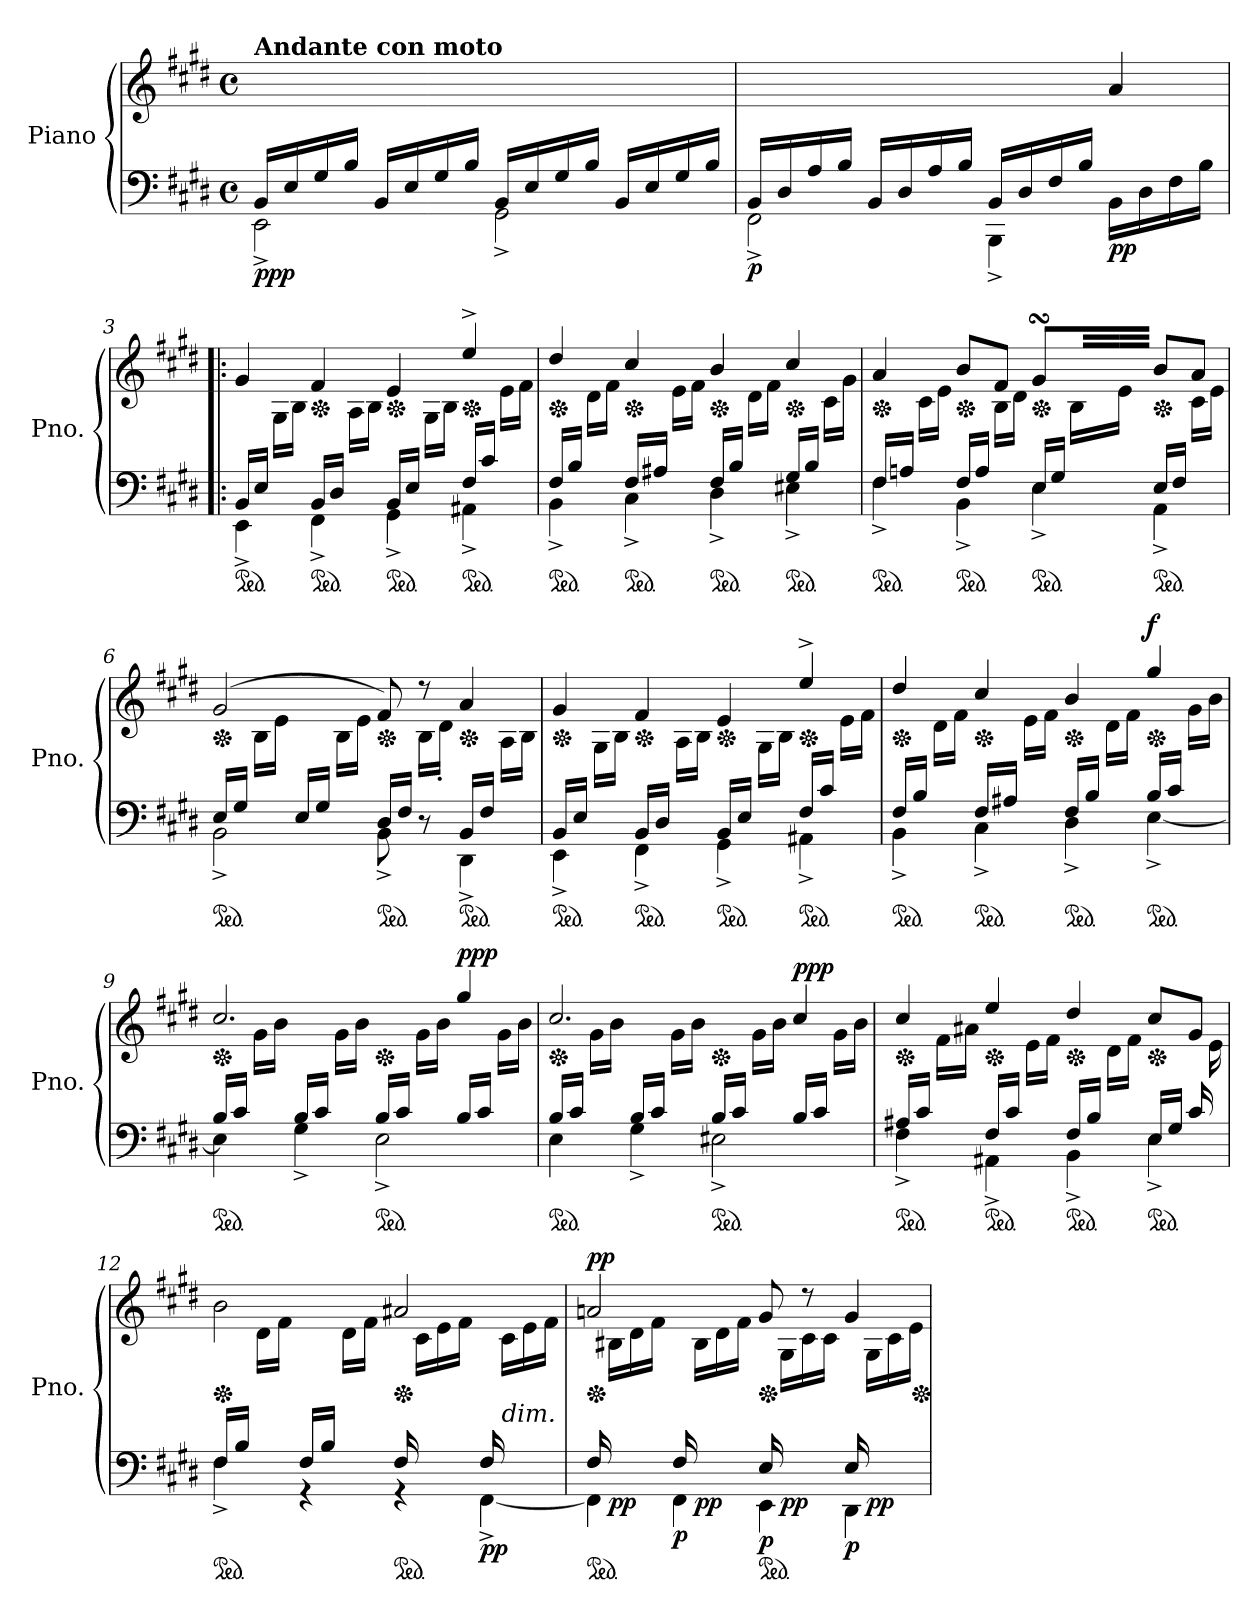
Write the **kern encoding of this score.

**kern	**kern	**dynam
*part1	*part1	*part1
*staff2	*staff1	*staff1/2
*I"Piano	*	*
*I'Pno.	*	*
*clefF4	*clefG2	*
*k[f#c#g#d#]	*k[f#c#g#d#]	*
*M4/4	*M4/4	*
*met(c)	*met(c)	*
=1	=1	=1
*^	*	*
!	!	!LO:TX:a:B:t=Andante con moto	!
!	!	!	!LO:DY:b=2
!	!	!	!LO:DY:n=1:b
16BB/LL	2EE^\	1ryy	pp p
16E/	.	.	.
16G#/	.	.	.
16B/JJ	.	.	.
16BB/LL	.	.	.
16E/	.	.	.
16G#/	.	.	.
16B/JJ	.	.	.
16BB/LL	2GG#^\	.	.
16E/	.	.	.
16G#/	.	.	.
16B/JJ	.	.	.
16BB/LL	.	.	.
16E/	.	.	.
16G#/	.	.	.
16B/JJ	.	.	.
=2	=2	=2	=2
!	!	!	!LO:DY:b=2
16BB/LL	2FF#^\	2ryy	p
16D#/	.	.	.
16A/	.	.	.
16B/JJ	.	.	.
16BB/LL	.	.	.
16D#/	.	.	.
16A/	.	.	.
16B/JJ	.	.	.
*	*	*MM80	*
16BB/LL	4BBB^\	4ryy	.
16D#/	.	.	.
16F#/	.	.	.
16B/JJ	.	.	.
!	!	!	!LO:DY:b=2
4ryy	16BB\LL	4a/	pp
.	16D#\	.	.
.	16F#\	.	.
.	16B\JJ	.	.
!!LO:LB:g=z
=3!|:	=3!|:	=3!|:	=3!|:
*ped	*	*	*
*	*	*MM92	*
*	*	*^	*
16BB/LL	4EE^\	4g#/	8ryy	.
16E/JJ	.	.	.	.
8ryy	.	.	16G#\LL	.
.	.	.	16B\JJ	.
*ped	*	*	*	*
*	*	*Xped	*	*
16BB/LL	4FF#^\	4f#/	8ryy	.
16D#/JJ	.	.	.	.
8ryy	.	.	16A\LL	.
.	.	.	16B\JJ	.
*ped	*	*	*	*
*	*	*Xped	*	*
16BB/LL	4GG#^\	4e/	8ryy	.
16E/JJ	.	.	.	.
8ryy	.	.	16G#\LL	.
.	.	.	16B\JJ	.
*ped	*	*	*	*
*	*	*Xped	*	*
*	*	*MM80	*	*
16F#/LL	4AA#X^\	4ee^/	8ryy	.
16c#/JJ	.	.	.	.
8ryy	.	.	16e\LL	.
.	.	.	16f#\JJ	.
=4	=4	=4	=4	=4
*ped	*	*	*	*
*	*	*Xped	*	*
*	*	*MM92	*	*
16F#/LL	4BB^\	4dd#/	8ryy	.
16B/JJ	.	.	.	.
8ryy	.	.	16d#\LL	.
.	.	.	16f#\JJ	.
*ped	*	*	*	*
*	*	*Xped	*	*
16F#/LL	4C#^\	4cc#/	8ryy	.
16A#X/JJ	.	.	.	.
8ryy	.	.	16e\LL	.
.	.	.	16f#\JJ	.
*ped	*	*	*	*
*	*	*Xped	*	*
16F#/LL	4D#^\	4b/	8ryy	.
16B/JJ	.	.	.	.
8ryy	.	.	16d#\LL	.
.	.	.	16f#\JJ	.
*ped	*	*	*	*
*	*	*Xped	*	*
16G#/LL	4E#X^\	4cc#/	8ryy	.
16B/JJ	.	.	.	.
8ryy	.	.	16c#\LL	.
.	.	.	16g#\JJ	.
=5	=5	=5	=5	=5
*ped	*	*	*	*
*	*	*Xped	*	*
16F#/LL	4F#^\	4a/	8ryy	.
16An/JJ	.	.	.	.
8ryy	.	.	16c#\LL	.
.	.	.	16e\JJ	.
*ped	*	*	*	*
*	*	*Xped	*	*
16F#/LL	4BB^\	8b/L	8ryy	.
16A/JJ	.	.	.	.
8ryy	.	8f#/J	16B\LL	.
.	.	.	16d#\JJ	.
*ped	*	*	*	*
*	*	*Xped	*	*
*	*	*MM80	*	*
16E/LL	4E^\	8g#sSsS/L	8ryy	.
16G#/JJ	.	.	.	.
8ryy	.	32a/LLyy	16B\LL	.
.	.	32g#/yy	.	.
.	.	32f#/yy	16e\JJ	.
.	.	32g#/JJJyy	.	.
*ped	*	*	*	*
*	*	*Xped	*	*
16E/LL	4AA^\	8b/L	8ryy	.
16F#/JJ	.	.	.	.
8ryy	.	8a/J	16c#\LL	.
.	.	.	16e\JJ	.
!!LO:LB:g=z	!!
=6	=6	=6	=6	=6
*ped	*	*	*	*
*	*	*Xped	*	*
16E/LL	2BB^\	(>2g#/	8ryy	.
16G#/JJ	.	.	.	.
8ryy	.	.	16B\LL	.
.	.	.	16e\JJ	.
16E/LL	.	.	8ryy	.
16G#/JJ	.	.	.	.
8ryy	.	.	16B\LL	.
.	.	.	16e\JJ	.
*ped	*	*	*	*
*	*	*Xped	*	*
16D#/LL	8BB^\	8f#/)	8ryy	.
16F#/JJ	.	.	.	.
8ryy	8r	8r	16B\LL	.
.	.	.	16d#'\JJ	.
*ped	*	*	*	*
*	*	*Xped	*	*
*	*	*MM92	*	*
16BB/LL	4DD#^\	4a/	8ryy	.
16F#/JJ	.	.	.	.
8ryy	.	.	16A\LL	.
.	.	.	16B\JJ	.
=7	=7	=7	=7	=7
*ped	*	*	*	*
*	*	*Xped	*	*
16BB/LL	4EE^\	4g#/	8ryy	.
16E/JJ	.	.	.	.
8ryy	.	.	16G#\LL	.
.	.	.	16B\JJ	.
*ped	*	*	*	*
*	*	*Xped	*	*
16BB/LL	4FF#^\	4f#/	8ryy	.
16D#/JJ	.	.	.	.
8ryy	.	.	16A\LL	.
.	.	.	16B\JJ	.
*ped	*	*	*	*
*	*	*Xped	*	*
16BB/LL	4GG#^\	4e/	8ryy	.
16E/JJ	.	.	.	.
8ryy	.	.	16G#\LL	.
.	.	.	16B\JJ	.
*ped	*	*	*	*
*	*	*Xped	*	*
*	*	*MM80	*	*
16F#/LL	4AA#X^\	4ee^/	8ryy	.
16c#/JJ	.	.	.	.
8ryy	.	.	16e\LL	.
.	.	.	16f#\JJ	.
=8	=8	=8	=8	=8
*ped	*	*	*	*
*	*	*Xped	*	*
*	*	*MM92	*	*
16F#/LL	4BB^\	4dd#/	8ryy	.
16B/JJ	.	.	.	.
8ryy	.	.	16d#\LL	.
.	.	.	16f#\JJ	.
*ped	*	*	*	*
*	*	*Xped	*	*
16F#/LL	4C#^\	4cc#/	8ryy	.
16A#X/JJ	.	.	.	.
8ryy	.	.	16e\LL	.
.	.	.	16f#\JJ	.
*ped	*	*	*	*
*	*	*Xped	*	*
*	*	*MM80	*	*
16F#/LL	4D#^\	4b/	8ryy	.
16B/JJ	.	.	.	.
8ryy	.	.	16d#\LL	.
.	.	.	16f#\JJ	.
*ped	*	*	*	*
*	*	*Xped	*	*
*	*	*MM92	*	*
!	!	!	!	!LO:DY:a
16B/LL	[4E^\	4gg#/	8ryy	f
16c#/JJ	.	.	.	.
8ryy	.	.	16g#\LL	.
.	.	.	16b\JJ	.
!!LO:LB:g=z	!!
=9	=9	=9	=9	=9
*ped	*	*	*	*
*	*	*Xped	*	*
16B/LL	4E\]	2.cc#/	8ryy	.
16c#/JJ	.	.	.	.
8ryy	.	.	16g#\LL	.
.	.	.	16b\JJ	.
16B/LL	4G#^\	.	8ryy	.
16c#/JJ	.	.	.	.
8ryy	.	.	16g#\LL	.
.	.	.	16b\JJ	.
*ped	*	*	*	*
*	*	*Xped	*	*
16B/LL	2E^\	.	8ryy	.
16c#/JJ	.	.	.	.
8ryy	.	.	16g#\LL	.
.	.	.	16b\JJ	.
*	*	*MM92	*	*
!	!	!	!	!LO:DY:b=2
!	!	!	!	!LO:DY:n=1:a
16B/LL	.	4gg#/	8ryy	pp p
16c#/JJ	.	.	.	.
8ryy	.	.	16g#\LL	.
.	.	.	16b\JJ	.
=10	=10	=10	=10	=10
*ped	*	*	*	*
*	*	*Xped	*	*
16B/LL	4E\	2.cc#/	8ryy	.
16c#/JJ	.	.	.	.
8ryy	.	.	16g#\LL	.
.	.	.	16b\JJ	.
16B/LL	4G#^\	.	8ryy	.
16c#/JJ	.	.	.	.
8ryy	.	.	16g#\LL	.
.	.	.	16b\JJ	.
*ped	*	*	*	*
*	*	*Xped	*	*
16B/LL	2E#X^\	.	8ryy	.
16c#/JJ	.	.	.	.
8ryy	.	.	16g#\LL	.
.	.	.	16b\JJ	.
*	*	*MM92	*	*
!	!	!	!	!LO:DY:b=2
!	!	!	!	!LO:DY:n=1:a
16B/LL	.	4cc#/	8ryy	pp p
16c#/JJ	.	.	.	.
8ryy	.	.	16g#\LL	.
.	.	.	16b\JJ	.
=11	=11	=11	=11	=11
*ped	*	*	*	*
*	*	*Xped	*	*
16A#X/LL	4F#^\	4cc#/	8ryy	.
16c#/JJ	.	.	.	.
8ryy	.	.	16f#\LL	.
.	.	.	16a#X\JJ	.
*ped	*	*	*	*
*	*	*Xped	*	*
16F#/LL	4AA#X^\	4ee/	8ryy	.
16c#/JJ	.	.	.	.
8ryy	.	.	16e\LL	.
.	.	.	16f#\JJ	.
*ped	*	*	*	*
*	*	*Xped	*	*
16F#/LL	4BB^\	4dd#/	8ryy	.
16B/JJ	.	.	.	.
8ryy	.	.	16d#\LL	.
.	.	.	16f#\JJ	.
*ped	*	*	*	*
*	*	*Xped	*	*
16E/LL	4E^\	8cc#/L	8.ryy	.
16G#/JJ	.	.	.	.
16c#/	.	8g#/J	.	.
16ryy	.	.	16e\	.
!!LO:LB:g=z	!!
=12	=12	=12	=12	=12
*ped	*	*	*	*
*	*	*Xped	*	*
16F#/LL	4F#^\	2b\	8ryy	.
16B/JJ	.	.	.	.
8ryy	.	.	16d#\LL	.
.	.	.	16f#\JJ	.
16F#/LL	4r	.	8ryy	.
16B/JJ	.	.	.	.
8ryy	.	.	16d#\LL	.
.	.	.	16f#\JJ	.
*ped	*	*	*	*
*	*	*Xped	*	*
*	*	*MM80	*	*
16F#/	4r	2a#X/	16ryy	.
8.ryy	.	.	16c#\LL	.
.	.	.	16e\	.
.	.	.	16f#\JJ	.
!	!	!	!	!LO:DY:b=2
16F#/	[4FF#^\	.	16ryy	pp
!LO:TX:a:i:t=dim.	!	!	!	!
8.ryy	.	.	16c#\LL	.
.	.	.	16e\	.
.	.	.	16f#\JJ	.
=13	=13	=13	=13	=13
*ped	*	*	*	*
*	*	*Xped	*	*
*	*	*MM92	*	*
!	!	!	!	!LO:DY:b=2
!	!	!	!	!LO:DY:n=1:a
16F#/	4FF#\]	2an/	16ryy	p p
!	!	!	!	!LO:DY:n=2:b=2
8.ryy	.	.	16B#X\LL	pp
.	.	.	16d#\	.
.	.	.	16f#\JJ	.
!	!	!	!	!LO:DY:n=3:b=2
16F#/	4FF#\	.	16ryy	p
!	!	!	!	!LO:DY:n=4:b=2
8.ryy	.	.	16B#\LL	pp
.	.	.	16d#\	.
.	.	.	16f#\JJ	.
*ped	*	*	*	*
*	*	*Xped	*	*
!	!	!	!	!LO:DY:n=5:b=2
16E/	4EE\	8g#/	16ryy	p
!	!	!	!	!LO:DY:n=6:b=2
8.ryy	.	.	16G#\LL	pp
.	.	8r	16c#\	.
.	.	.	16c#\JJ	.
!	!	!	!	!LO:DY:n=7:b=2
16E/	4DD#\	4g#/	16ryy	p
!	!	!	!	!LO:DY:n=8:b=2
8.ryy	.	.	16G#\LL	pp
.	.	.	16c#\	.
.	.	.	16e\JJ	.
*v	*v	*	*	*
*	*Xped	*	*
*	*v	*v	*
=	=	=
*-	*-	*-
